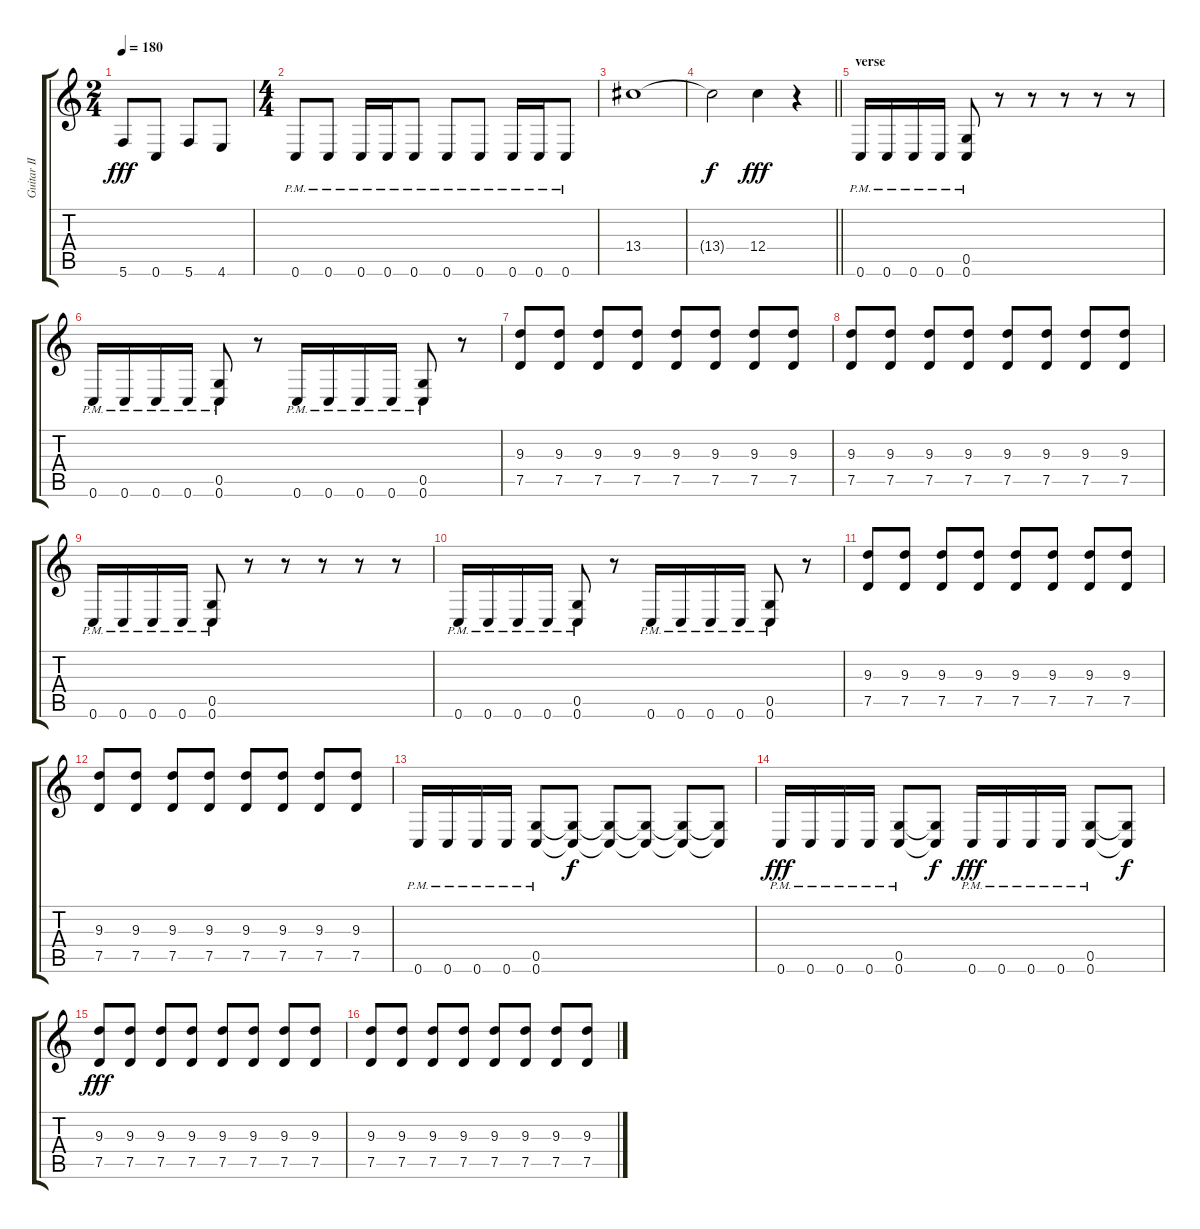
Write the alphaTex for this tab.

\track ("Guitar II (Rhythm)" "Guitar II ") {instrument distortionguitar}
\staff {score tabs}
\tuning (D4 A3 F3 C3 G2 C2) {hide}
\ts (2 4)
\tempo 180
\clef g2
\ks c
5.6.8{dy fff} 0.6.8 5.6.8 4.6.8 |
\ts (4 4)
0.6{pm}.8 0.6{pm}.8 0.6{pm}.16 0.6{pm}.16 0.6{pm}.8 0.6{pm}.8 0.6{pm}.8 0.6{pm}.16 0.6{pm}.16 0.6{pm}.8 |
13.4.1 |
\barLineRight lightlight
13.4{t}.2{dy f} 12.4.4{dy fff} r.4 |
\section ("" "verse")
0.6{pm}.16 0.6{pm}.16 0.6{pm}.16 0.6{pm}.16 (0.5{pm} 0.6{pm}).8 r.8 r.8 r.8 r.8 r.8 |
0.6{pm}.16 0.6{pm}.16 0.6{pm}.16 0.6{pm}.16 (0.5{pm} 0.6{pm}).8 r.8 0.6{pm}.16 0.6{pm}.16 0.6{pm}.16 0.6{pm}.16 (0.5{pm} 0.6{pm}).8 r.8 |
(9.3 7.5).8 (9.3 7.5).8 (9.3 7.5).8 (9.3 7.5).8 (9.3 7.5).8 (9.3 7.5).8 (9.3 7.5).8 (9.3 7.5).8 |
(9.3 7.5).8 (9.3 7.5).8 (9.3 7.5).8 (9.3 7.5).8 (9.3 7.5).8 (9.3 7.5).8 (9.3 7.5).8 (9.3 7.5).8 |
0.6{pm}.16 0.6{pm}.16 0.6{pm}.16 0.6{pm}.16 (0.5{pm} 0.6{pm}).8 r.8 r.8 r.8 r.8 r.8 |
0.6{pm}.16 0.6{pm}.16 0.6{pm}.16 0.6{pm}.16 (0.5{pm} 0.6{pm}).8 r.8 0.6{pm}.16 0.6{pm}.16 0.6{pm}.16 0.6{pm}.16 (0.5{pm} 0.6{pm}).8 r.8 |
(9.3 7.5).8 (9.3 7.5).8 (9.3 7.5).8 (9.3 7.5).8 (9.3 7.5).8 (9.3 7.5).8 (9.3 7.5).8 (9.3 7.5).8 |
(9.3 7.5).8 (9.3 7.5).8 (9.3 7.5).8 (9.3 7.5).8 (9.3 7.5).8 (9.3 7.5).8 (9.3 7.5).8 (9.3 7.5).8 |
0.6{pm}.16 0.6{pm}.16 0.6{pm}.16 0.6{pm}.16 (0.5{pm} 0.6{pm}).8 (0.5{t} 0.6{t}).8{dy f} (0.5{t} 0.6{t}).8 (0.5{t} 0.6{t}).8 (0.5{t} 0.6{t}).8 (0.5{t} 0.6{t}).8 |
0.6{pm}.16{dy fff} 0.6{pm}.16 0.6{pm}.16 0.6{pm}.16 (0.5{pm} 0.6{pm}).8 (0.5{t} 0.6{t}).8{dy f} 0.6{pm}.16{dy fff} 0.6{pm}.16 0.6{pm}.16 0.6{pm}.16 (0.5{pm} 0.6{pm}).8 (0.5{t} 0.6{t}).8{dy f} |
(9.3 7.5).8{dy fff} (9.3 7.5).8 (9.3 7.5).8 (9.3 7.5).8 (9.3 7.5).8 (9.3 7.5).8 (9.3 7.5).8 (9.3 7.5).8 |
(9.3 7.5).8 (9.3 7.5).8 (9.3 7.5).8 (9.3 7.5).8 (9.3 7.5).8 (9.3 7.5).8 (9.3 7.5).8 (9.3 7.5).8
